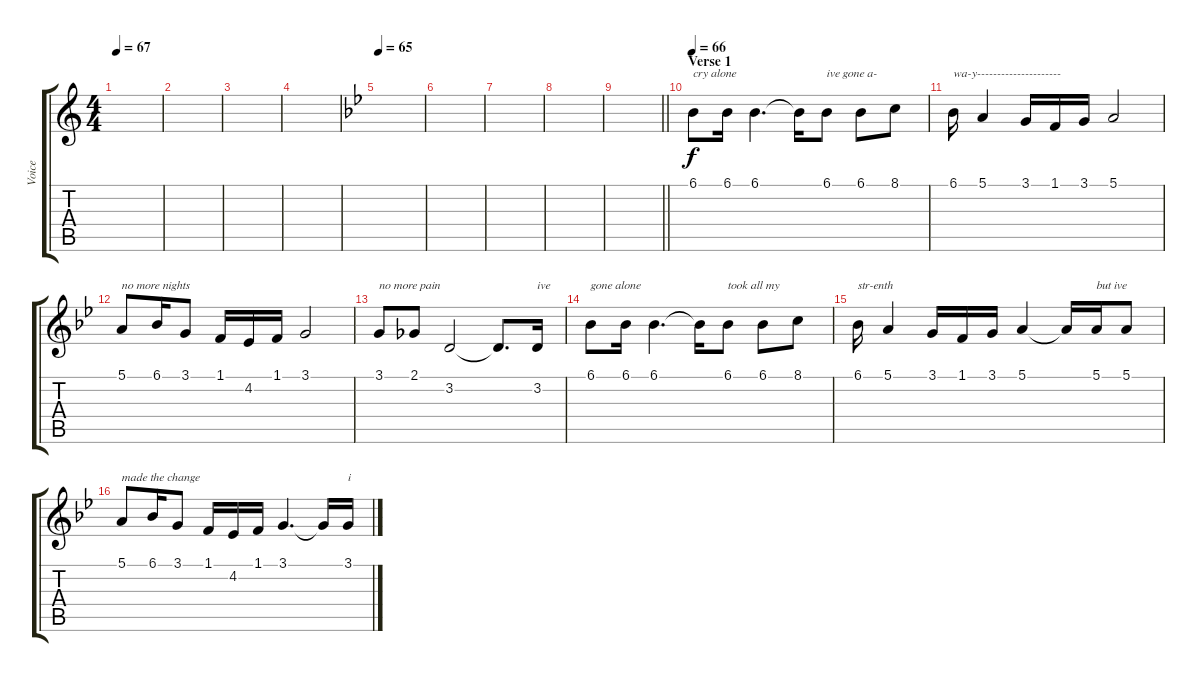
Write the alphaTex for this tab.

\track ("Voice" "Voice") {instrument lead2sawtooth}
\staff {score tabs}
\tuning (E4 B3 G3 D3 A2 D2) {hide}
\ts (4 4)
\tempo 67
\clef g2
\ks c
|
|
|
|
\tempo 65
\ks bb
|
|
|
|
\barLineRight lightlight
|
\section ("" "Verse 1")
\tempo 66
6.1.8{txt "cry alone" volume 12 instrument lead2sawtooth} 6.1.16 6.1.4{d} 6.1{t}.16 6.1.8{txt "ive gone a-"} 6.1.8 8.1.8 |
6.1.16{txt "wa-y---------------------"} 5.1.4 3.1.16 1.1.16 3.1.16 5.1.2 |
5.1.8{txt "no more nights"} 6.1.16 3.1.8 1.1.16 4.2.16 1.1.16 3.1.2 |
3.1.8{txt "no more pain"} 2.1.8 3.2.2 3.2{t}.8{d} 3.2.16{txt "ive"} |
6.1.8{txt "gone alone"} 6.1.16 6.1.4{d} 6.1{t}.16 6.1.8{txt "took all my"} 6.1.8 8.1.8 |
6.1.16{txt "str-enth"} 5.1.4 3.1.16 1.1.16 3.1.16 5.1.4 5.1{t}.16 5.1.16{txt "but ive"} 5.1.8 |
5.1.8{txt "made the change"} 6.1.16 3.1.8 1.1.16 4.2.16 1.1.16 3.1.4{d} 3.1{t}.16 3.1.16{txt "i"}
